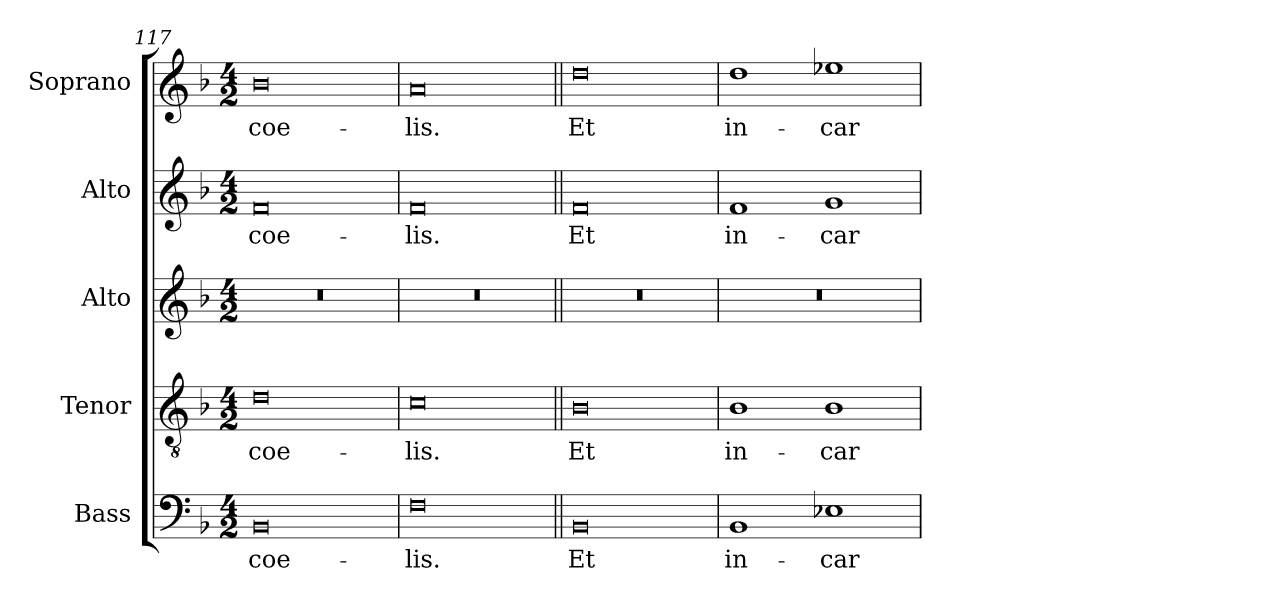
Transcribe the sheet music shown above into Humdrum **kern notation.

**kern	**text	**kern	**text	**kern	**kern	**text	**kern	**text
*part5	*part5	*part4	*part4	*part3	*part2	*part2	*part1	*part1
*staff5	*staff5	*staff4	*staff4	*staff3	*staff2	*staff2	*staff1	*staff1
*I"Bass	*	*I"Tenor	*	*I"Alto	*I"Alto	*	*I"Soprano	*
*I'B.	*	*I'T.	*	*I'A.	*I'A.	*	*I'S.	*
*clefF4	*	*clefGv2	*	*clefG2	*clefG2	*	*clefG2	*
*	*	*ITrd7c12	*	*	*	*	*	*
*k[b-]	*	*k[b-]	*	*k[b-]	*k[b-]	*	*k[b-]	*
*F:	*	*F:	*	*F:	*F:	*	*F:	*
*M4/2	*	*M4/2	*	*M4/2	*M4/2	*	*M4/2	*
=117	=117	=117	=117	=117	=117	=117	=117	=117
!	!LO:LY:b:color=#000000	!	!	!	!	!	!	!
!	!	!	!LO:LY:b:color=#000000	!LO:N:vis=1	!	!	!	!
!	!	!	!	!	!	!LO:LY:b:color=#000000	!	!
!	!	!	!	!	!	!	!	!LO:LY:b:color=#000000
0BB-i	coe-	0Di	coe-	0r	0fi	coe-	0b-i	coe-
=118	=118	=118	=118	=118	=118	=118	=118	=118
!	!LO:LY:b:color=#000000	!	!	!	!	!	!	!
!	!	!	!LO:LY:b:color=#000000	!LO:N:vis=1	!	!	!	!
!	!	!	!	!	!	!LO:LY:b:color=#000000	!	!
!	!	!	!	!	!	!	!	!LO:LY:b:color=#000000
0Fi	-lis.	0Ci	-lis.	0r	0fi	-lis.	0ai	-lis.
=119||	=119||	=119||	=119||	=119||	=119||	=119||	=119||	=119||
!	!LO:LY:b:color=#000000	!	!	!	!	!	!	!
!	!	!	!LO:LY:b:color=#000000	!LO:N:vis=1	!	!	!	!
!	!	!	!	!	!	!LO:LY:b:color=#000000	!	!
!	!	!	!	!	!	!	!	!LO:LY:b:color=#000000
0BB-i	Et	0BB-i	Et	0r	0fi	Et	0ddi	Et
=120	=120	=120	=120	=120	=120	=120	=120	=120
!	!LO:LY:b:color=#000000	!	!	!	!	!	!	!
!	!	!	!LO:LY:b:color=#000000	!LO:N:vis=1	!	!	!	!
!	!	!	!	!	!	!LO:LY:b:color=#000000	!	!
!	!	!	!	!	!	!	!	!LO:LY:b:color=#000000
1BB-i	in-	1BB-i	in-	0r	1fi	in-	1ddi	in-
!	!LO:LY:b:color=#000000	!	!	!	!	!	!	!
!	!	!	!LO:LY:b:color=#000000	!	!	!	!	!
!	!	!	!	!	!	!LO:LY:b:color=#000000	!	!
!	!	!	!	!	!	!	!	!LO:LY:b:color=#000000
1E-Xi	-car-	1BB-i	-car-	.	1gi	-car-	1ee-Xi	-car-
=	=	=	=	=	=	=	=	=
*-	*-	*-	*-	*-	*-	*-	*-	*-
